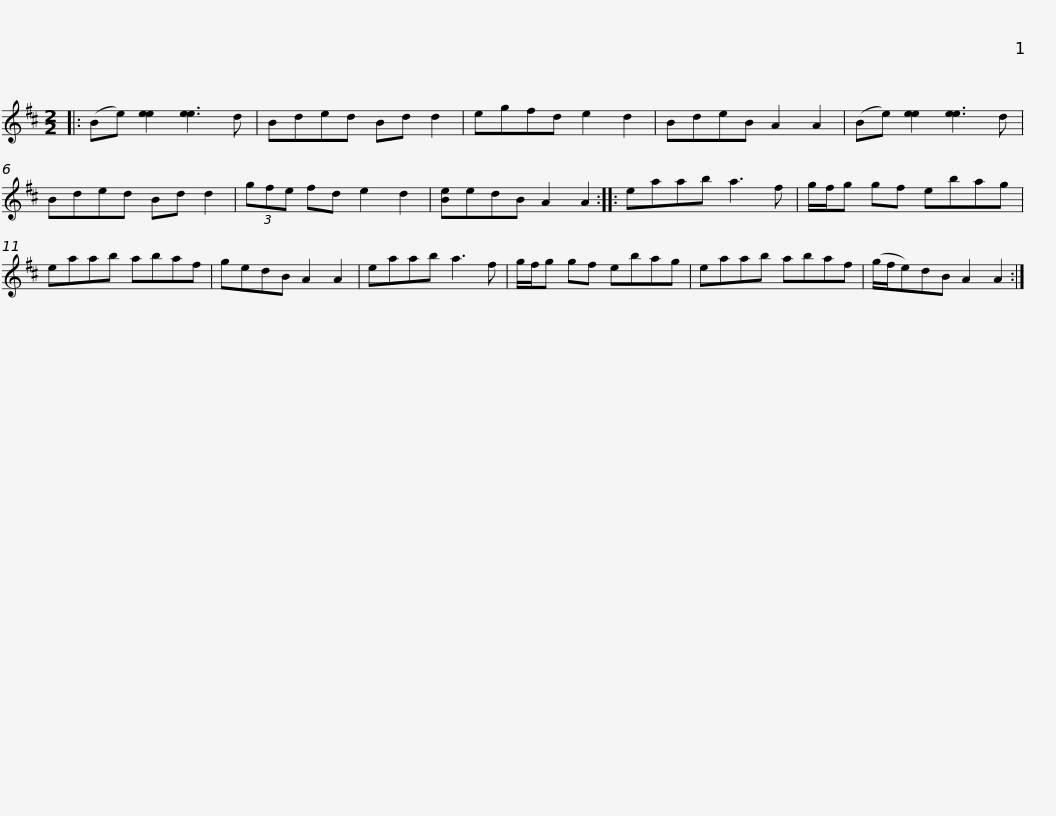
X:1
L:1/8
M:2/2
I:linebreak $
K:D
V:1 treble
V:1
|: (Be) [ee]2 [ee]3 d | Bded Bd d2 | egfd e2 d2 | BdeB A2 A2 | (Be) [ee]2 [ee]3 d | %5
 Bded Bd d2 |$ (3gfe fd e2 d2 | [Be]edB A2 A2 :: eaab a3 f | g/f/g gf ebag | %10
 eaab abaf |$ gedB A2 A2 | eaab a3 f | g/f/g gf ebag | eaab abaf | %15
 (g/f/e)dB A2 A2 :| %16
